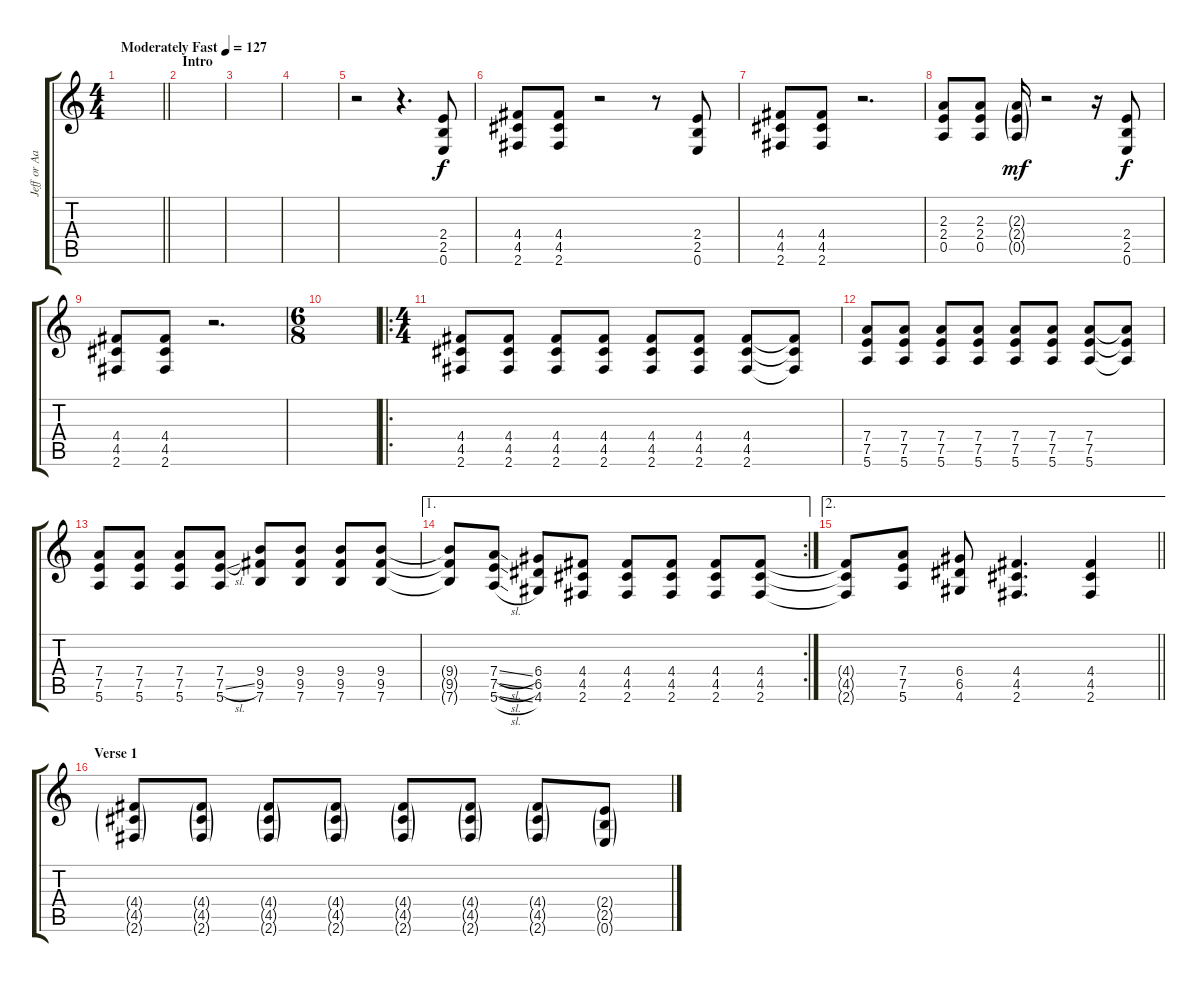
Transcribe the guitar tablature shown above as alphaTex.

\track ("Jeff or Aaron" "Jeff or Aa") {instrument distortionguitar}
\staff {score tabs}
\tuning (E4 B3 G3 D3 A2 E2) {hide}
\ts (4 4)
\tempo (127 "Moderately Fast")
\clef g2
\barLineRight lightlight
\ks c
|
\section ("" "Intro")
|
|
|
r.2 r.4{d} (2.4 2.5 0.6).8 |
(4.4 4.5 2.6).8 (4.4 4.5 2.6).8 r.2 r.8 (2.4 2.5 0.6).8 |
(4.4 4.5 2.6).8 (4.4 4.5 2.6).8 r.2{d} |
(2.3 2.4 0.5).8 (2.3 2.4 0.5).8 (2.3{g} 2.4{g} 0.5{g}).16{dy mf} r.2 r.16 (2.4 2.5 0.6).8{dy f} |
(4.4 4.5 2.6).8 (4.4 4.5 2.6).8 r.2{d} |
\ts (6 8)
|
\ro
\ts (4 4)
(4.4 4.5 2.6).8 (4.4 4.5 2.6).8 (4.4 4.5 2.6).8 (4.4 4.5 2.6).8 (4.4 4.5 2.6).8 (4.4 4.5 2.6).8 (4.4 4.5 2.6).8 (4.4{t} 4.5{t} 2.6{t}).8 |
(7.4 7.5 5.6).8 (7.4 7.5 5.6).8 (7.4 7.5 5.6).8 (7.4 7.5 5.6).8 (7.4 7.5 5.6).8 (7.4 7.5 5.6).8 (7.4 7.5 5.6).8 (7.4{t} 7.5{t} 5.6{t}).8 |
(7.4 7.5 5.6).8 (7.4 7.5 5.6).8 (7.4 7.5 5.6).8 (7.4 7.5{sl} 5.6).8 (9.4 9.5 7.6).8 (9.4 9.5 7.6).8 (9.4 9.5 7.6).8 (9.4 9.5 7.6).8 |
\ae 1
\rc 2
(9.4{t} 9.5{t} 7.6{t}).8 (7.4{sl} 7.5{sl} 5.6{sl}).8 (6.4 6.5 4.6).8 (4.4 4.5 2.6).8 (4.4 4.5 2.6).8 (4.4 4.5 2.6).8 (4.4 4.5 2.6).8 (4.4 4.5 2.6).8 |
\ae 2
\barLineRight lightlight
(4.4{t} 4.5{t} 2.6{t}).8 (7.4 7.5 5.6).8 (6.4 6.5 4.6).8 (4.4 4.5 2.6).4{d} (4.4 4.5 2.6).4 |
\section ("" "Verse 1")
(4.4{g} 4.5{g} 2.6{g}).8 (4.4{g} 4.5{g} 2.6{g}).8 (4.4{g} 4.5{g} 2.6{g}).8 (4.4{g} 4.5{g} 2.6{g}).8 (4.4{g} 4.5{g} 2.6{g}).8 (4.4{g} 4.5{g} 2.6{g}).8 (4.4{g} 4.5{g} 2.6{g}).8 (2.4{g} 2.5{g} 0.6{g}).8
